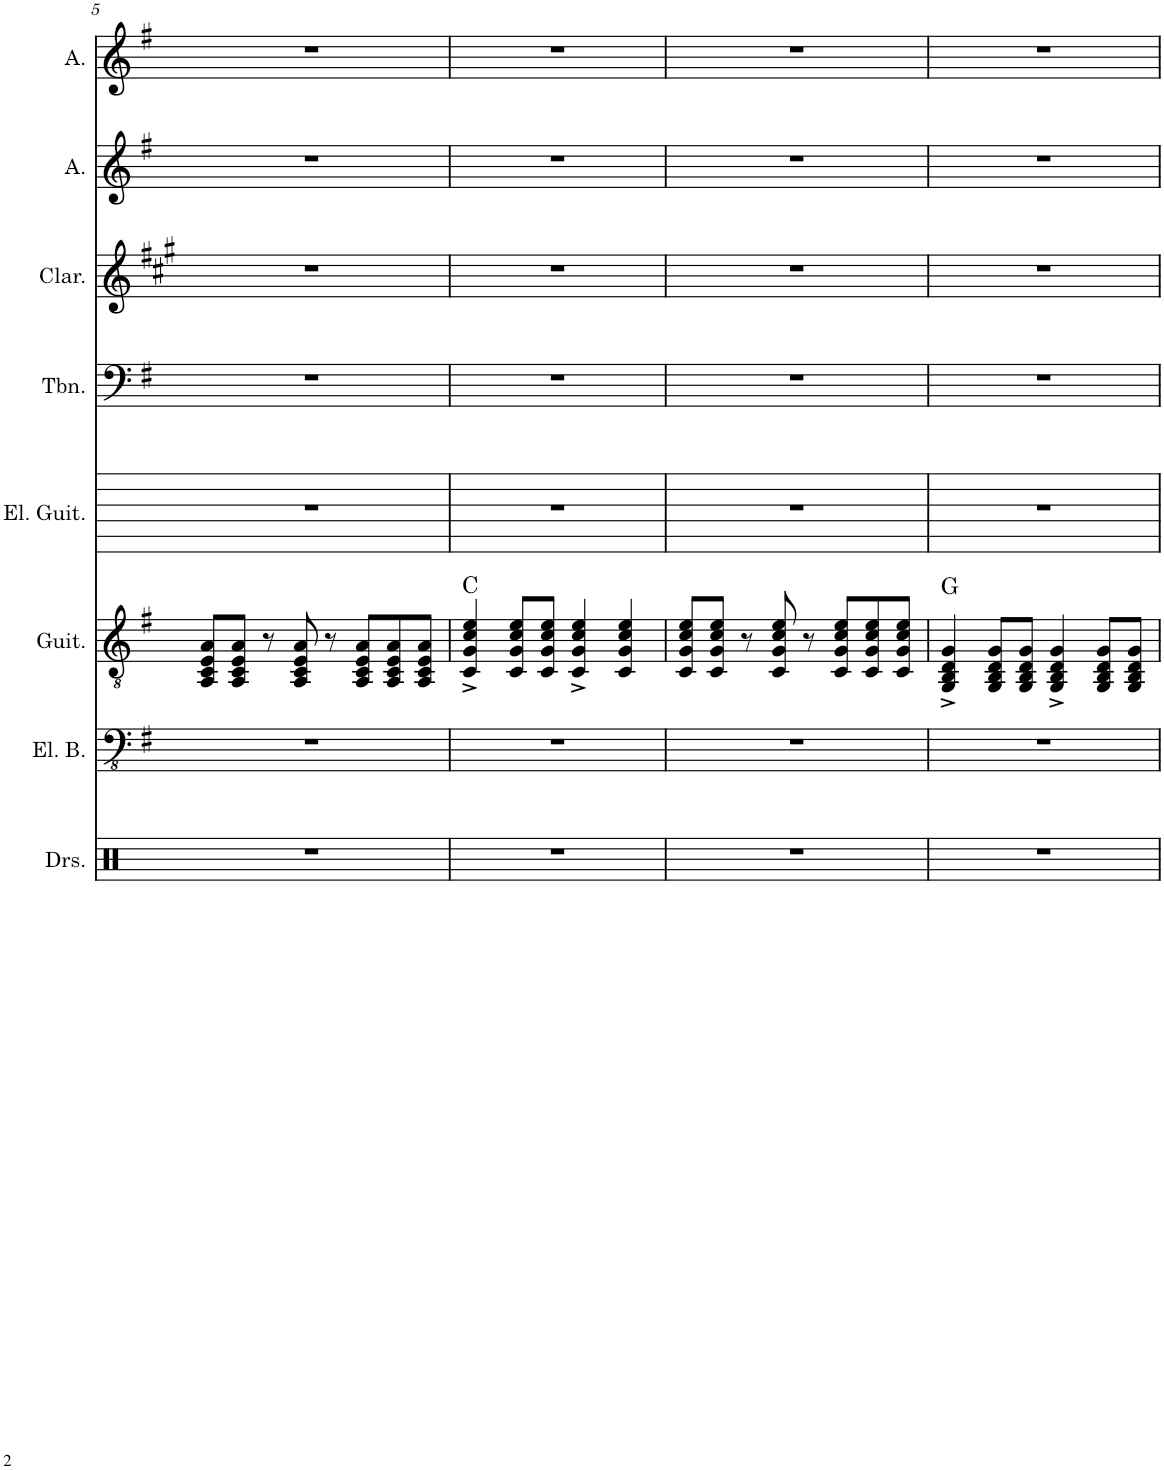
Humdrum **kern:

**kern	**kern	**kern	**harte	**kern	**kern	**kern	**kern	**kern
*part8	*part7	*part6	*part6	*part5	*part4	*part3	*part2	*part1
*staff8	*staff7	*staff6	*	*staff5	*staff4	*staff3	*staff2	*staff1
*I"Drumset	*I"Electric Bass	*I"Acoustic Guitar	*	*I"Electric Guitar	*I"Trombone	*I"Clarinette	*I"Alto	*I"Alto
*I'Drs.	*I'El. B.	*I'Guit.	*	*I'El. Guit.	*I'Tbn.	*I'Clar.	*I'A.	*I'A.
!!LO:PB:g=z
*clefX	*clefFv4	*clefGv2	*	*	*clefF4	*clefG2	*clefG2	*clefG2
*	*	*	*	*	*	*Trd1c2	*	*
*k[]	*k[f#]	*k[f#]	*	*k[f#]	*k[f#]	*k[f#c#g#]	*k[f#]	*k[f#]
*M4/4	*M4/4	*M4/4	*	*M4/4	*M4/4	*M4/4	*M4/4	*M4/4
=5	=5	=5	=5	=5	=5	=5	=5	=5
1r	1r	8AA/ 8C/ 8E/ 8A/L	.	1r	1r	1r	1r	1r
.	.	8AA/ 8C/ 8E/ 8A/J	.	.	.	.	.	.
.	.	8r	.	.	.	.	.	.
.	.	8AA/ 8C/ 8E/ 8A/	.	.	.	.	.	.
.	.	8r	.	.	.	.	.	.
.	.	8AA/ 8C/ 8E/ 8A/L	.	.	.	.	.	.
.	.	8AA/ 8C/ 8E/ 8A/	.	.	.	.	.	.
.	.	8AA/ 8C/ 8E/ 8A/J	.	.	.	.	.	.
=6	=6	=6	=6	=6	=6	=6	=6	=6
1r	1r	4C/^ 4G/^ 4c/^ 4e/^	C:maj	1r	1r	1r	1r	1r
.	.	8C/ 8G/ 8c/ 8e/L	.	.	.	.	.	.
.	.	8C/ 8G/ 8c/ 8e/J	.	.	.	.	.	.
.	.	4C/^ 4G/^ 4c/^ 4e/^	.	.	.	.	.	.
.	.	4C/ 4G/ 4c/ 4e/	.	.	.	.	.	.
=7	=7	=7	=7	=7	=7	=7	=7	=7
1r	1r	8C/ 8G/ 8c/ 8e/L	.	1r	1r	1r	1r	1r
.	.	8C/ 8G/ 8c/ 8e/J	.	.	.	.	.	.
.	.	8r	.	.	.	.	.	.
.	.	8C/ 8G/ 8c/ 8e/	.	.	.	.	.	.
.	.	8r	.	.	.	.	.	.
.	.	8C/ 8G/ 8c/ 8e/L	.	.	.	.	.	.
.	.	8C/ 8G/ 8c/ 8e/	.	.	.	.	.	.
.	.	8C/ 8G/ 8c/ 8e/J	.	.	.	.	.	.
=8	=8	=8	=8	=8	=8	=8	=8	=8
1r	1r	4GG/^ 4BB/^ 4D/^ 4G/^	G:maj	1r	1r	1r	1r	1r
.	.	8GG/ 8BB/ 8D/ 8G/L	.	.	.	.	.	.
.	.	8GG/ 8BB/ 8D/ 8G/J	.	.	.	.	.	.
.	.	4GG/^ 4BB/^ 4D/^ 4G/^	.	.	.	.	.	.
.	.	8GG/ 8BB/ 8D/ 8G/L	.	.	.	.	.	.
.	.	8GG/ 8BB/ 8D/ 8G/J	.	.	.	.	.	.
=	=	=	=	=	=	=	=	=
*-	*-	*-	*-	*-	*-	*-	*-	*-
